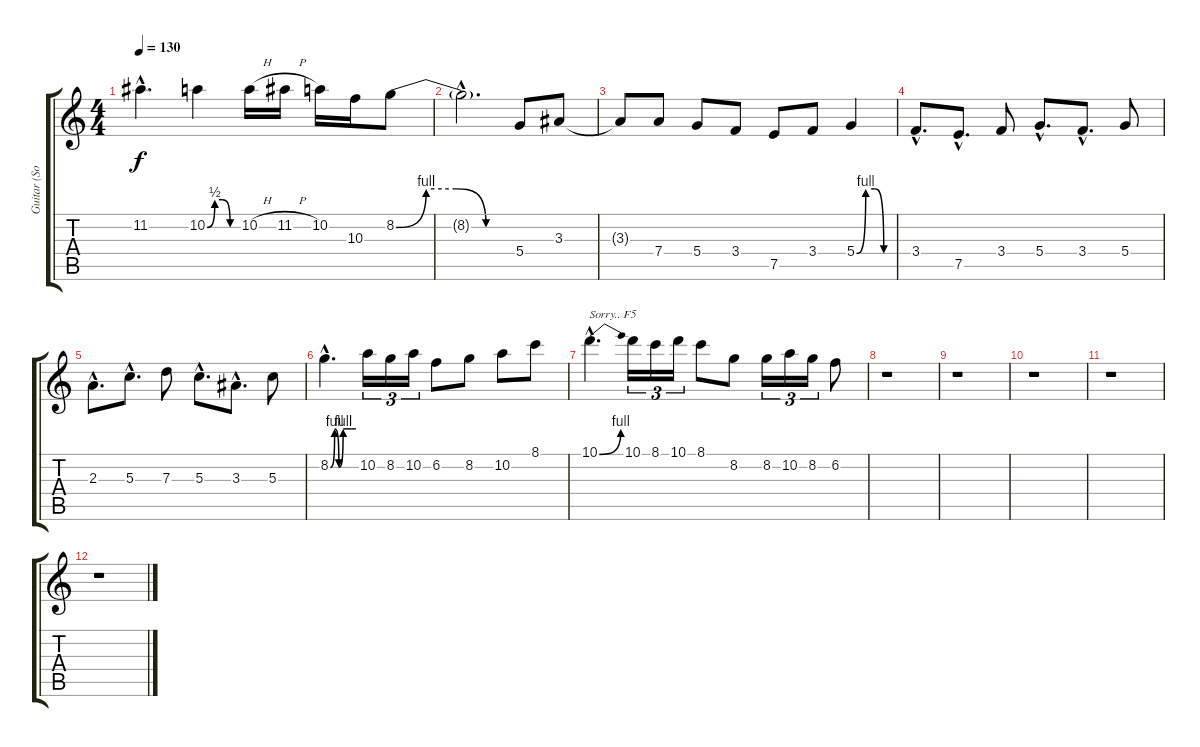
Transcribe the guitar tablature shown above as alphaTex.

\track ("Guitar (Solo)" "Guitar (So") {instrument distortionguitar}
\staff {score tabs}
\tuning (E4 B3 G3 D3 A2 E2) {hide}
\ts (4 4)
\tempo 130
\clef g2
\ks c
11.2{hac t}.4{d dy f} 10.2{be (custom 0 0 15 2 30 2 45 0 60 0)}.4 10.2{h}.16 11.2{h}.16 10.2.16 10.3.16 8.2{be (custom 0 0 15 4 30 4 45 0 60 0)}.8 |
8.2{hac t}.2{d} 5.4.8 3.3.8 |
3.3{t}.8 7.4.8 5.4.8 3.4.8 7.5.8 3.4.8 5.4{be (custom 0 0 15 4 30 4 45 0 60 0)}.4 |
3.4{hac}.8{d} 7.5{hac}.8{d} 3.4.8 5.4{hac}.8{d} 3.4{hac}.8{d} 5.4.8 |
2.3{hac}.8{d} 5.3{hac}.8{d} 7.3.8 5.3{hac}.8{d} 3.3{hac}.8{d} 5.3.8 |
8.2{be (custom 0 0 10 4 20 0 30 4 39 4 50 4 60 4) hac}.4{d} 10.2.16{tu (3 2)} 8.2.16{tu (3 2)} 10.2.16{tu (3 2)} 6.2.8 8.2.8 10.2.8 8.1.8 |
10.1{be (bend 0 0 60 4) hac}.4{d txt "Sorry.. F5"} 10.1.16{tu (3 2)} 8.1.16{tu (3 2)} 10.1.16{tu (3 2)} 8.1.8 8.2.8 8.2.16{tu (3 2)} 10.2.16{tu (3 2)} 8.2.16{tu (3 2)} 6.2.8 |
r.1 |
r.1 |
r.1 |
r.1 |
r.1
